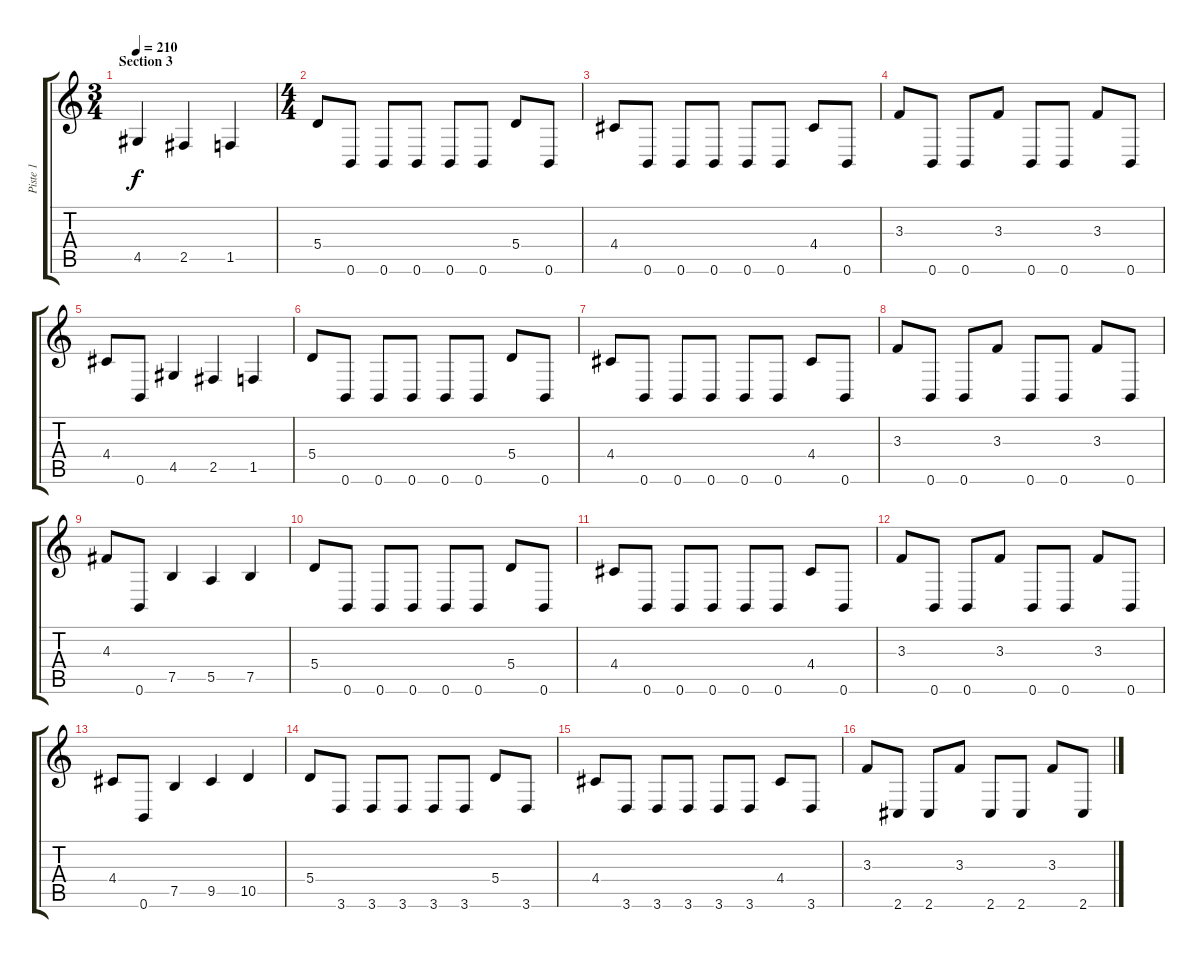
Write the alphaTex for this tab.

\track ("Piste 1" "Piste 1") {instrument distortionguitar}
\staff {score tabs}
\tuning (B3 Gb3 D3 A2 E2 B1) {hide}
\ts (3 4)
\section ("" "Section 3")
\tempo 210
\clef g2
\ks c
4.5.4{dy f} 2.5.4 1.5.4 |
\ts (4 4)
5.4.8 0.6.8 0.6.8 0.6.8 0.6.8 0.6.8 5.4.8 0.6.8 |
4.4.8 0.6.8 0.6.8 0.6.8 0.6.8 0.6.8 4.4.8 0.6.8 |
3.3.8 0.6.8 0.6.8 3.3.8 0.6.8 0.6.8 3.3.8 0.6.8 |
4.4.8 0.6.8 4.5.4 2.5.4 1.5.4 |
5.4.8 0.6.8 0.6.8 0.6.8 0.6.8 0.6.8 5.4.8 0.6.8 |
4.4.8 0.6.8 0.6.8 0.6.8 0.6.8 0.6.8 4.4.8 0.6.8 |
3.3.8 0.6.8 0.6.8 3.3.8 0.6.8 0.6.8 3.3.8 0.6.8 |
4.3.8 0.6.8 7.5.4 5.5.4 7.5.4 |
5.4.8 0.6.8 0.6.8 0.6.8 0.6.8 0.6.8 5.4.8 0.6.8 |
4.4.8 0.6.8 0.6.8 0.6.8 0.6.8 0.6.8 4.4.8 0.6.8 |
3.3.8 0.6.8 0.6.8 3.3.8 0.6.8 0.6.8 3.3.8 0.6.8 |
4.4.8 0.6.8 7.5.4 9.5.4 10.5.4 |
5.4.8 3.6.8 3.6.8 3.6.8 3.6.8 3.6.8 5.4.8 3.6.8 |
4.4.8 3.6.8 3.6.8 3.6.8 3.6.8 3.6.8 4.4.8 3.6.8 |
3.3.8 2.6.8 2.6.8 3.3.8 2.6.8 2.6.8 3.3.8 2.6.8
